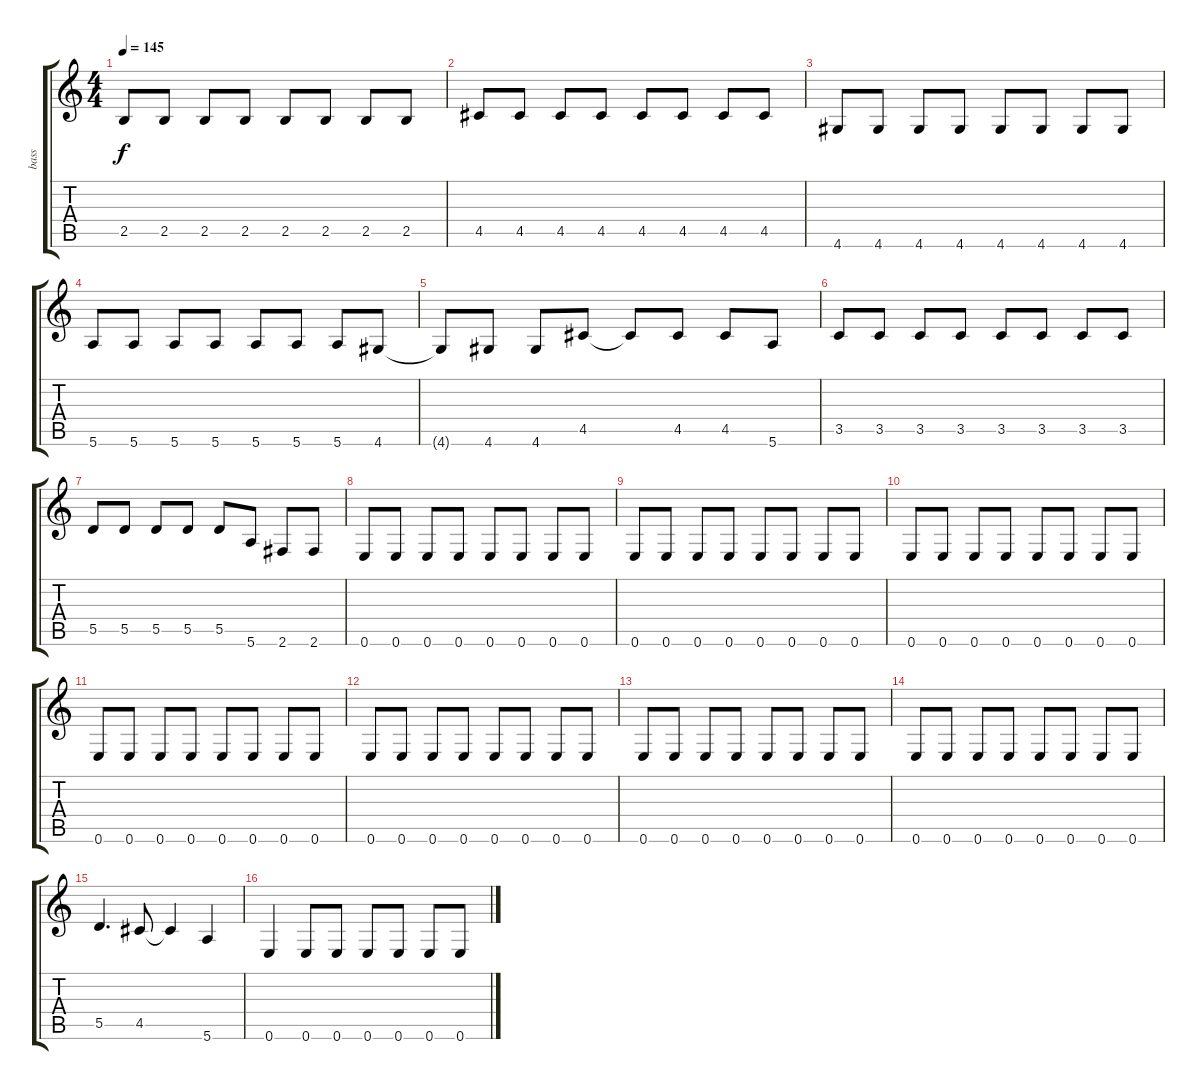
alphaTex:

\track ("bass" "bass") {instrument electricbassfinger}
\staff {score tabs}
\tuning (E4 B3 G3 D3 A2 E2) {hide}
\ts (4 4)
\tempo 145
\clef g2
\ks c
2.5.8{dy f} 2.5.8 2.5.8 2.5.8 2.5.8 2.5.8 2.5.8 2.5.8 |
4.5.8 4.5.8 4.5.8 4.5.8 4.5.8 4.5.8 4.5.8 4.5.8 |
4.6.8 4.6.8 4.6.8 4.6.8 4.6.8 4.6.8 4.6.8 4.6.8 |
5.6.8 5.6.8 5.6.8 5.6.8 5.6.8 5.6.8 5.6.8 4.6.8 |
4.6{t}.8 4.6.8 4.6.8 4.5.8 4.5{t}.8 4.5.8 4.5.8 5.6.8 |
3.5.8 3.5.8 3.5.8 3.5.8 3.5.8 3.5.8 3.5.8 3.5.8 |
5.5.8 5.5.8 5.5.8 5.5.8 5.5.8 5.6.8 2.6.8 2.6.8 |
0.6.8 0.6.8 0.6.8 0.6.8 0.6.8 0.6.8 0.6.8 0.6.8 |
0.6.8 0.6.8 0.6.8 0.6.8 0.6.8 0.6.8 0.6.8 0.6.8 |
0.6.8 0.6.8 0.6.8 0.6.8 0.6.8 0.6.8 0.6.8 0.6.8 |
0.6.8 0.6.8 0.6.8 0.6.8 0.6.8 0.6.8 0.6.8 0.6.8 |
0.6.8 0.6.8 0.6.8 0.6.8 0.6.8 0.6.8 0.6.8 0.6.8 |
0.6.8 0.6.8 0.6.8 0.6.8 0.6.8 0.6.8 0.6.8 0.6.8 |
0.6.8 0.6.8 0.6.8 0.6.8 0.6.8 0.6.8 0.6.8 0.6.8 |
5.5.4{d} 4.5.8 4.5{t}.4 5.6.4 |
0.6.4 0.6.8 0.6.8 0.6.8 0.6.8 0.6.8 0.6.8
